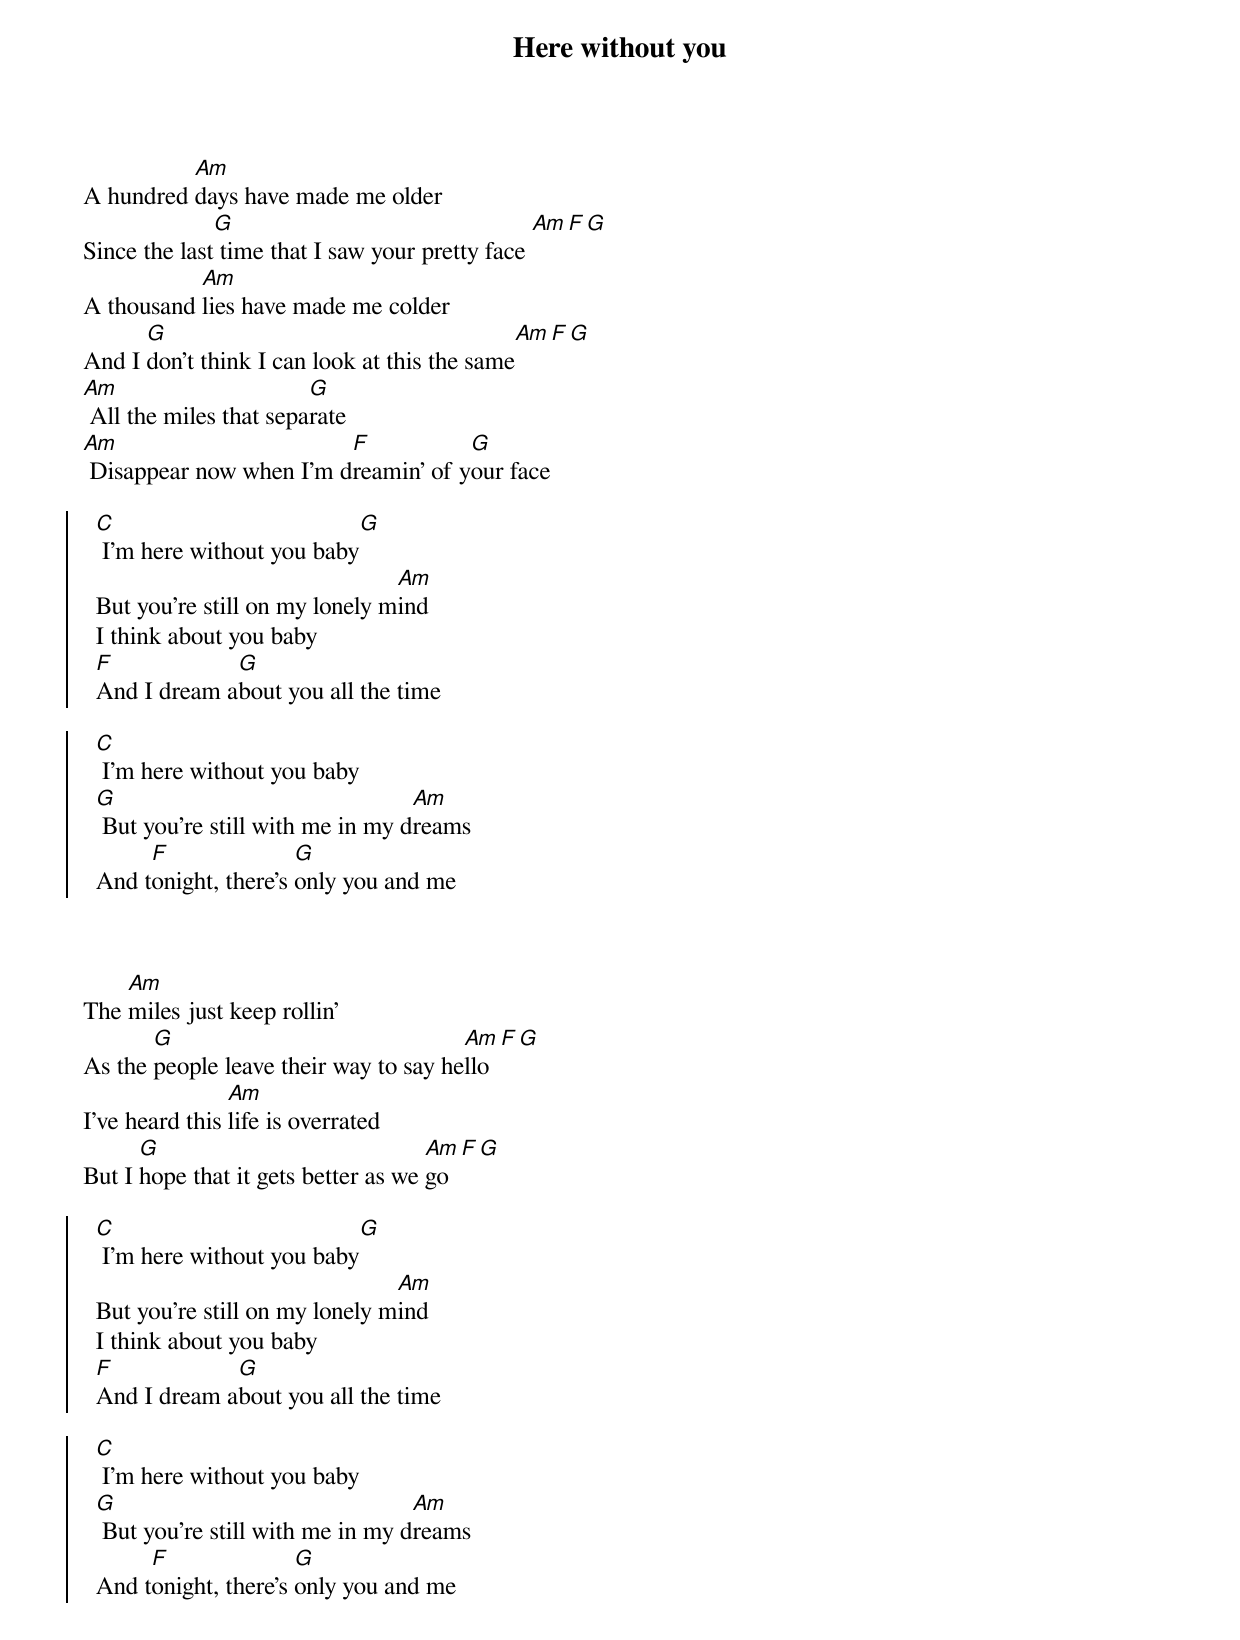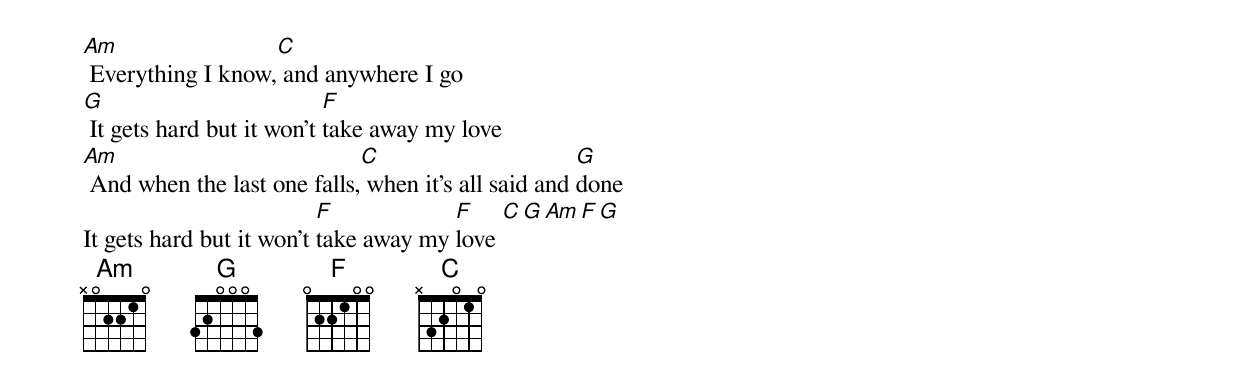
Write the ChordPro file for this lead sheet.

{title: Here without you}
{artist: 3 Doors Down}
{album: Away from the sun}
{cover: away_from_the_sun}
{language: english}
{columns: 1}
{define: Am frets X 0 2 2 1 0}
{define: C frets X 3 2 0 1 0}
{define: F base-fret 1 frets 0 2 2 1 0 0}
{define: G frets 3 2 0 0 0 3}

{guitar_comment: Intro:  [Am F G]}


A hundred [Am]days have made me older
Since the last[G] time that I saw your pretty face [Am F G]
A thousand [Am]lies have made me colder
And I [G]don't think I can look at this the same[Am F G]
[Am] All the miles that sepa[G]rate
[Am] Disappear now when I'm d[F]reamin' of y[G]our face

{start_of_chorus}
  [C] I'm here without you baby[G]
  But you're still on my lonely m[Am]ind
  I think about you baby
  [F]And I dream a[G]bout you all the time
{end_of_chorus}

{start_of_chorus}
  [C] I'm here without you baby
  [G] But you're still with me in my d[Am]reams
  And t[F]onight, there's [G]only you and me
{end_of_chorus}

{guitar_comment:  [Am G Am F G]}


The [Am]miles just keep rollin'
As the [G]people leave their way to say he[Am]llo [F G]
I've heard this [Am]life is overrated
But I [G]hope that it gets better as we [Am]go [F G]

{start_of_chorus}
  [C] I'm here without you baby[G]
  But you're still on my lonely m[Am]ind
  I think about you baby
  [F]And I dream a[G]bout you all the time
{end_of_chorus}

{start_of_chorus}
  [C] I'm here without you baby
  [G] But you're still with me in my d[Am]reams
  And t[F]onight, there's [G]only you and me
{end_of_chorus}


[Am] Everything I know,[C] and anywhere I go
[G] It gets hard but it won't [F]take away my love
[Am] And when the last one falls,[C] when it's all said and [G]done
It gets hard but it won't [F]take away my [F]love [C G Am F G]
